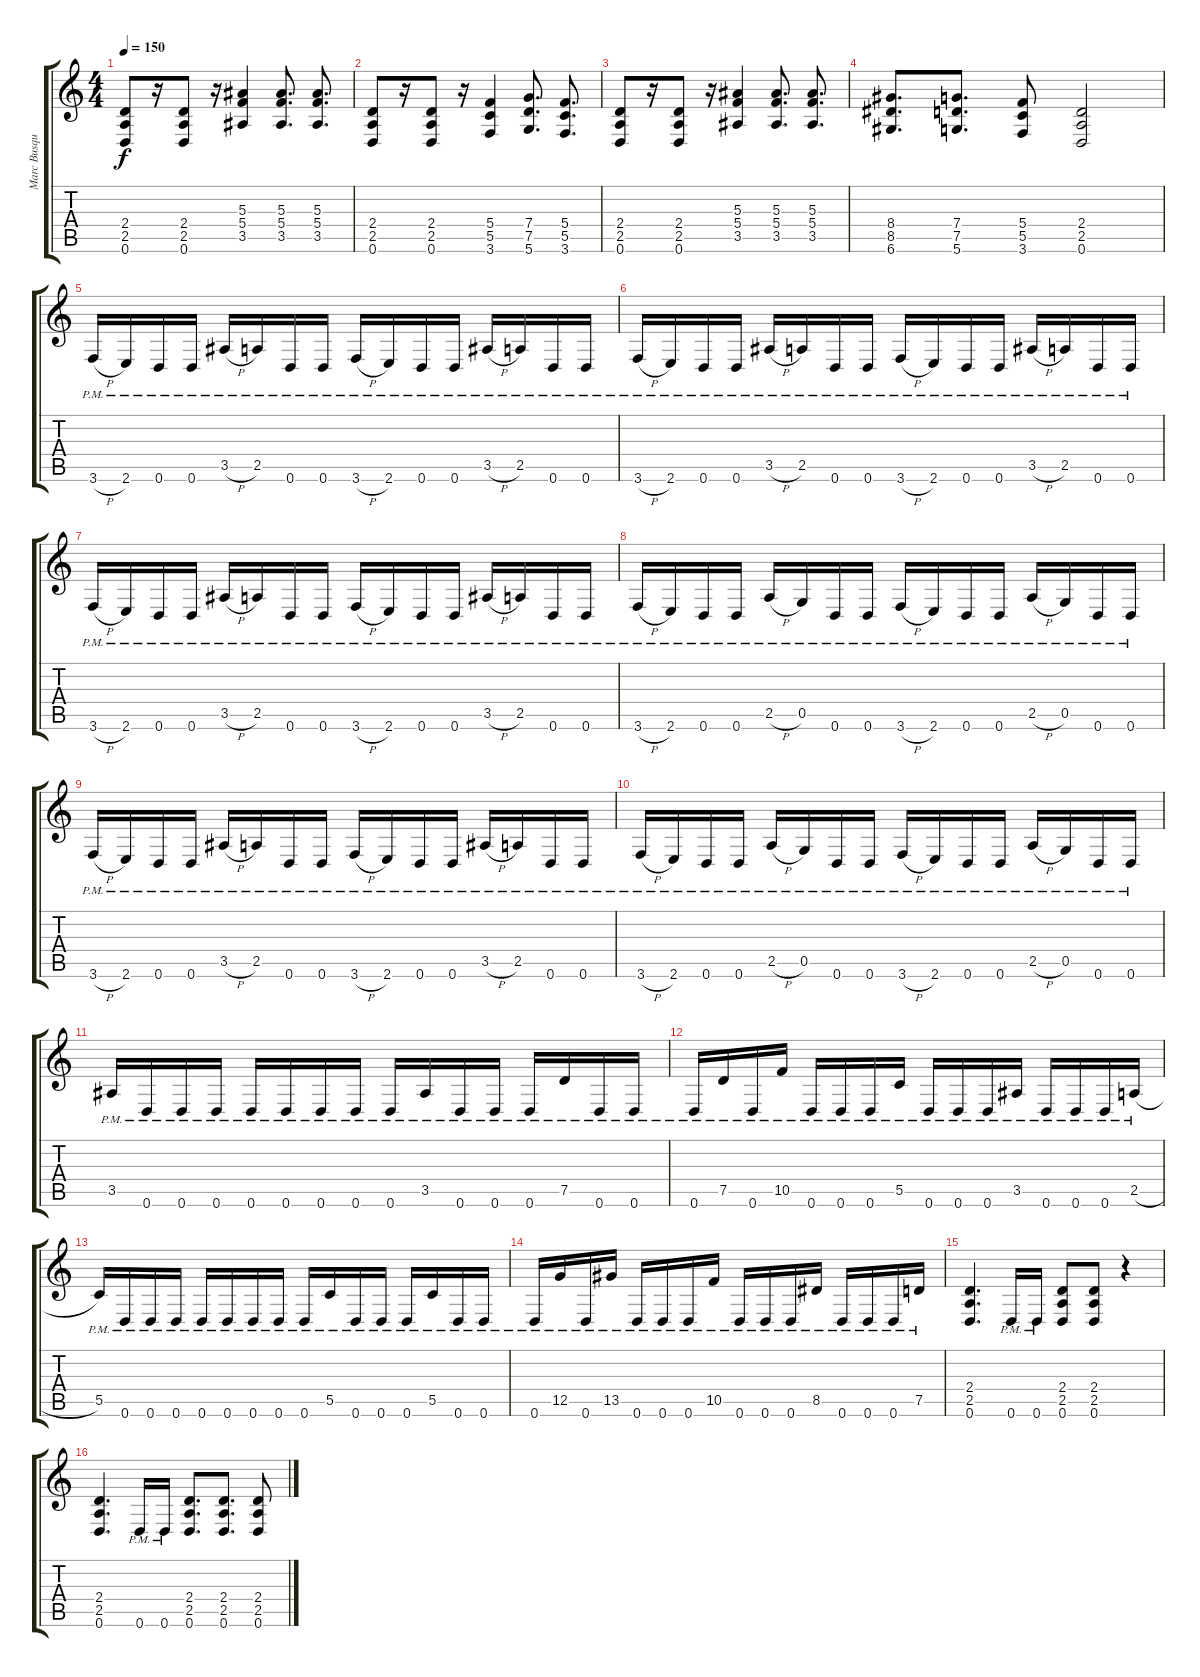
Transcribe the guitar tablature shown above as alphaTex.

\track ("Marc Busque" "Marc Busqu") {instrument distortionguitar}
\staff {score tabs}
\tuning (D4 A3 F3 C3 G2 D2) {hide}
\ts (4 4)
\tempo 150
\clef g2
\ks c
(2.4 2.5 0.6).8{dy f} r.16 (2.4 2.5 0.6).8 r.16 (5.3 5.4 3.5).4 (5.3 5.4 3.5).8{d} (5.3 5.4 3.5).8{d} |
(2.4 2.5 0.6).8 r.16 (2.4 2.5 0.6).8 r.16 (5.4 5.5 3.6).4 (7.4 7.5 5.6).8{d} (5.4 5.5 3.6).8{d} |
(2.4 2.5 0.6).8 r.16 (2.4 2.5 0.6).8 r.16 (5.3 5.4 3.5).4 (5.3 5.4 3.5).8{d} (5.3 5.4 3.5).8{d} |
(8.4 8.5 6.6).8{d} (7.4 7.5 5.6).8{d} (5.4 5.5 3.6).8 (2.4 2.5 0.6).2 |
3.6{h pm}.16 2.6{pm}.16 0.6{pm}.16 0.6{pm}.16 3.5{h pm}.16 2.5{pm}.16 0.6{pm}.16 0.6{pm}.16 3.6{h pm}.16 2.6{pm}.16 0.6{pm}.16 0.6{pm}.16 3.5{h pm}.16 2.5{pm}.16 0.6{pm}.16 0.6{pm}.16 |
3.6{h pm}.16 2.6{pm}.16 0.6{pm}.16 0.6{pm}.16 3.5{h pm}.16 2.5{pm}.16 0.6{pm}.16 0.6{pm}.16 3.6{h pm}.16 2.6{pm}.16 0.6{pm}.16 0.6{pm}.16 3.5{h pm}.16 2.5{pm}.16 0.6{pm}.16 0.6{pm}.16 |
3.6{h pm}.16 2.6{pm}.16 0.6{pm}.16 0.6{pm}.16 3.5{h pm}.16 2.5{pm}.16 0.6{pm}.16 0.6{pm}.16 3.6{h pm}.16 2.6{pm}.16 0.6{pm}.16 0.6{pm}.16 3.5{h pm}.16 2.5{pm}.16 0.6{pm}.16 0.6{pm}.16 |
3.6{h pm}.16 2.6{pm}.16 0.6{pm}.16 0.6{pm}.16 2.5{h pm}.16 0.5{pm}.16 0.6{pm}.16 0.6{pm}.16 3.6{h pm}.16 2.6{pm}.16 0.6{pm}.16 0.6{pm}.16 2.5{h pm}.16 0.5{pm}.16 0.6{pm}.16 0.6{pm}.16 |
3.6{h pm}.16 2.6{pm}.16 0.6{pm}.16 0.6{pm}.16 3.5{h pm}.16 2.5{pm}.16 0.6{pm}.16 0.6{pm}.16 3.6{h pm}.16 2.6{pm}.16 0.6{pm}.16 0.6{pm}.16 3.5{h pm}.16 2.5{pm}.16 0.6{pm}.16 0.6{pm}.16 |
3.6{h pm}.16 2.6{pm}.16 0.6{pm}.16 0.6{pm}.16 2.5{h pm}.16 0.5{pm}.16 0.6{pm}.16 0.6{pm}.16 3.6{h pm}.16 2.6{pm}.16 0.6{pm}.16 0.6{pm}.16 2.5{h pm}.16 0.5{pm}.16 0.6{pm}.16 0.6{pm}.16 |
3.5{pm}.16 0.6{pm}.16 0.6{pm}.16 0.6{pm}.16 0.6{pm}.16 0.6{pm}.16 0.6{pm}.16 0.6{pm}.16 0.6{pm}.16 3.5{pm}.16 0.6{pm}.16 0.6{pm}.16 0.6{pm}.16 7.5{pm}.16 0.6{pm}.16 0.6{pm}.16 |
0.6{pm}.16 7.5{pm}.16 0.6{pm}.16 10.5{pm}.16 0.6{pm}.16 0.6{pm}.16 0.6{pm}.16 5.5{pm}.16 0.6{pm}.16 0.6{pm}.16 0.6{pm}.16 3.5{pm}.16 0.6{pm}.16 0.6{pm}.16 0.6{pm}.16 2.5{h pm}.16 |
5.5{pm}.16 0.6{pm}.16 0.6{pm}.16 0.6{pm}.16 0.6{pm}.16 0.6{pm}.16 0.6{pm}.16 0.6{pm}.16 0.6{pm}.16 5.5{pm}.16 0.6{pm}.16 0.6{pm}.16 0.6{pm}.16 5.5{pm}.16 0.6{pm}.16 0.6{pm}.16 |
0.6{pm}.16 12.5{pm}.16 0.6{pm}.16 13.5{pm}.16 0.6{pm}.16 0.6{pm}.16 0.6{pm}.16 10.5{pm}.16 0.6{pm}.16 0.6{pm}.16 0.6{pm}.16 8.5{pm}.16 0.6{pm}.16 0.6{pm}.16 0.6{pm}.16 7.5{pm}.16 |
(2.4 2.5 0.6).4{d} 0.6{pm}.16 0.6{pm}.16 (2.4 2.5 0.6).8 (2.4 2.5 0.6).8 r.4 |
(2.4 2.5 0.6).4{d} 0.6{pm}.16 0.6{pm}.16 (2.4 2.5 0.6).8{d} (2.4 2.5 0.6).8{d} (2.4 2.5 0.6).8
